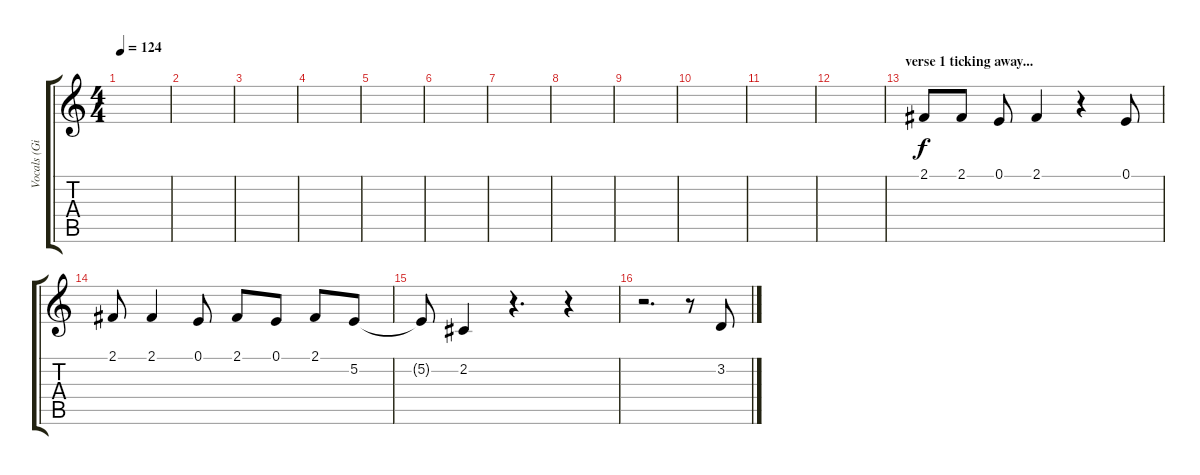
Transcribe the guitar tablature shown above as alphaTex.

\track ("Vocals (Gilmour)" "Vocals (Gi") {instrument lead6voice}
\staff {score tabs}
\tuning (E4 B3 G3 D3 A2 E2) {hide}
\ts (4 4)
\tempo 124
\clef g2
\ks c
|
|
|
|
|
|
|
|
|
|
|
|
\section ("" "verse 1 ticking away...")
2.1.8 2.1.8 0.1.8 2.1.4 r.4 0.1.8 |
2.1.8 2.1.4 0.1.8 2.1.8 0.1.8 2.1.8 5.2.8 |
5.2{t}.8 2.2.4 r.4{d} r.4 |
r.2{d} r.8 3.2.8
